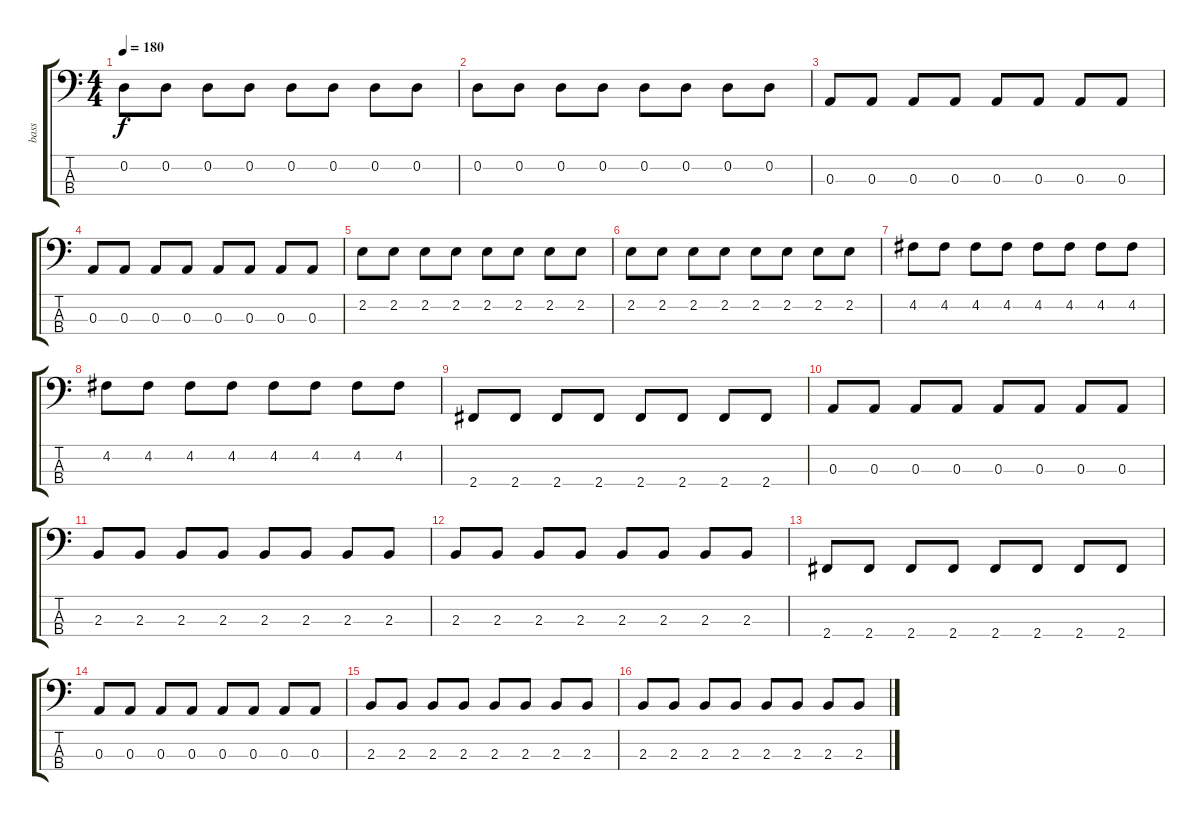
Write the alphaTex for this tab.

\track ("bass" "bass") {instrument electricbassfinger}
\staff {score tabs}
\tuning (G2 D2 A1 E1) {hide}
\ts (4 4)
\tempo 180
\clef f4
\ks c
0.2.8{dy f} 0.2.8 0.2.8 0.2.8 0.2.8 0.2.8 0.2.8 0.2.8 |
0.2.8 0.2.8 0.2.8 0.2.8 0.2.8 0.2.8 0.2.8 0.2.8 |
0.3.8 0.3.8 0.3.8 0.3.8 0.3.8 0.3.8 0.3.8 0.3.8 |
0.3.8 0.3.8 0.3.8 0.3.8 0.3.8 0.3.8 0.3.8 0.3.8 |
2.2.8 2.2.8 2.2.8 2.2.8 2.2.8 2.2.8 2.2.8 2.2.8 |
2.2.8 2.2.8 2.2.8 2.2.8 2.2.8 2.2.8 2.2.8 2.2.8 |
4.2.8 4.2.8 4.2.8 4.2.8 4.2.8 4.2.8 4.2.8 4.2.8 |
4.2.8 4.2.8 4.2.8 4.2.8 4.2.8 4.2.8 4.2.8 4.2.8 |
2.4.8 2.4.8 2.4.8 2.4.8 2.4.8 2.4.8 2.4.8 2.4.8 |
0.3.8 0.3.8 0.3.8 0.3.8 0.3.8 0.3.8 0.3.8 0.3.8 |
2.3.8 2.3.8 2.3.8 2.3.8 2.3.8 2.3.8 2.3.8 2.3.8 |
2.3.8 2.3.8 2.3.8 2.3.8 2.3.8 2.3.8 2.3.8 2.3.8 |
2.4.8 2.4.8 2.4.8 2.4.8 2.4.8 2.4.8 2.4.8 2.4.8 |
0.3.8 0.3.8 0.3.8 0.3.8 0.3.8 0.3.8 0.3.8 0.3.8 |
2.3.8 2.3.8 2.3.8 2.3.8 2.3.8 2.3.8 2.3.8 2.3.8 |
2.3.8 2.3.8 2.3.8 2.3.8 2.3.8 2.3.8 2.3.8 2.3.8
